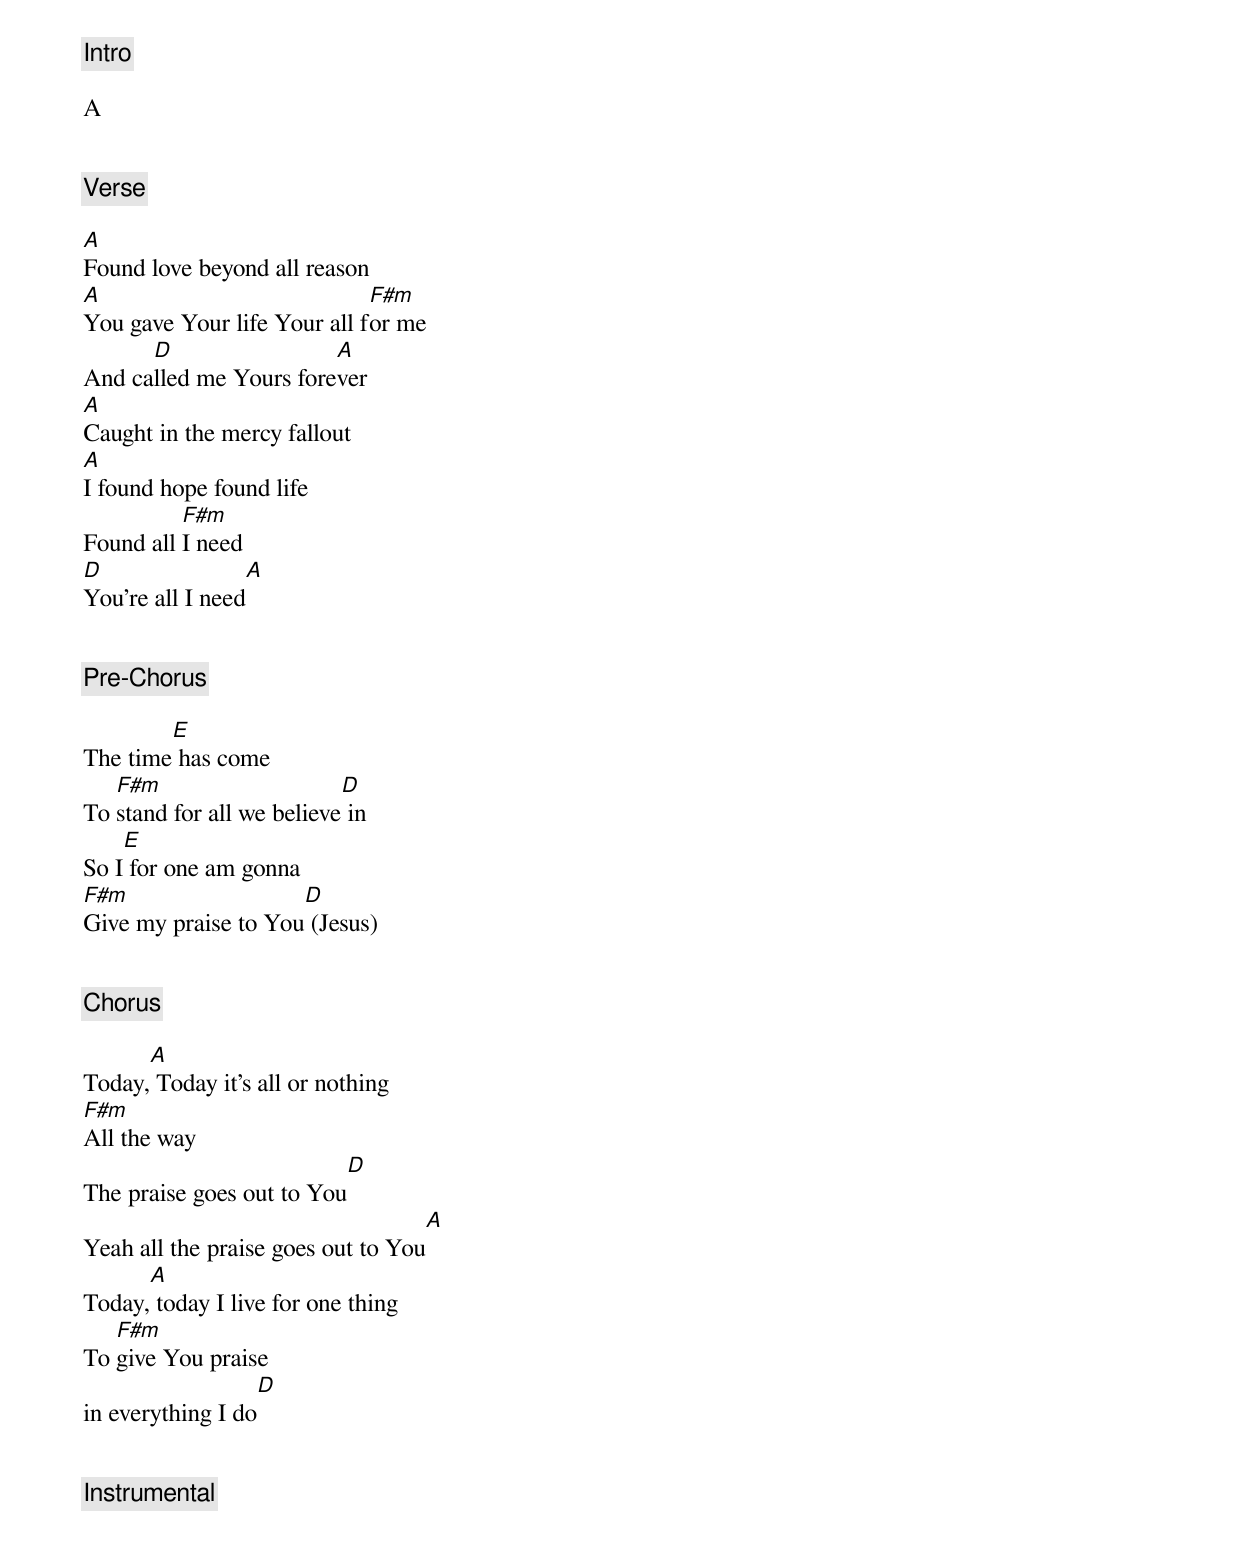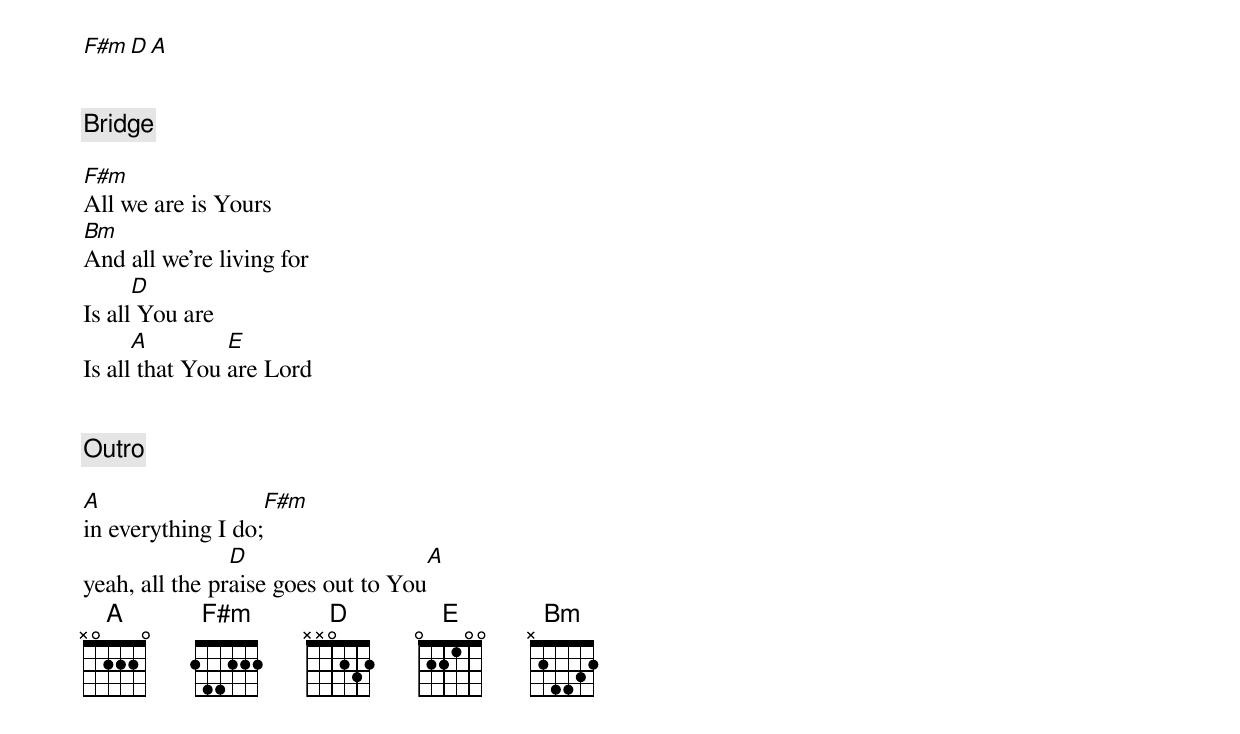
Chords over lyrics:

[Intro]

A


[Verse]

A
Found love beyond all reason
A                            F#m
You gave Your life Your all for me
      D                 A
And called me Yours forever
A
Caught in the mercy fallout
A
I found hope found life
          F#m
Found all I need
D                A
You're all I need


[Pre-Chorus]

        E
The time has come
   F#m                     D
To stand for all we believe in
    E
So I for one am gonna
F#m                  D
Give my praise to You (Jesus)


[Chorus]

      A
Today, Today it's all or nothing
F#m
All the way
                          D
The praise goes out to You
                                   A
Yeah all the praise goes out to You
      A
Today, today I live for one thing
   F#m
To give You praise
                  D
in everything I do


[Instrumental]

F#m  D  A


[Bridge]

F#m
All we are is Yours
Bm
And all we're living for
      D
Is all You are
      A         E
Is all that You are Lord


[Outro]

A                  F#m
in everything I do;
                D                   A
yeah, all the praise goes out to You
